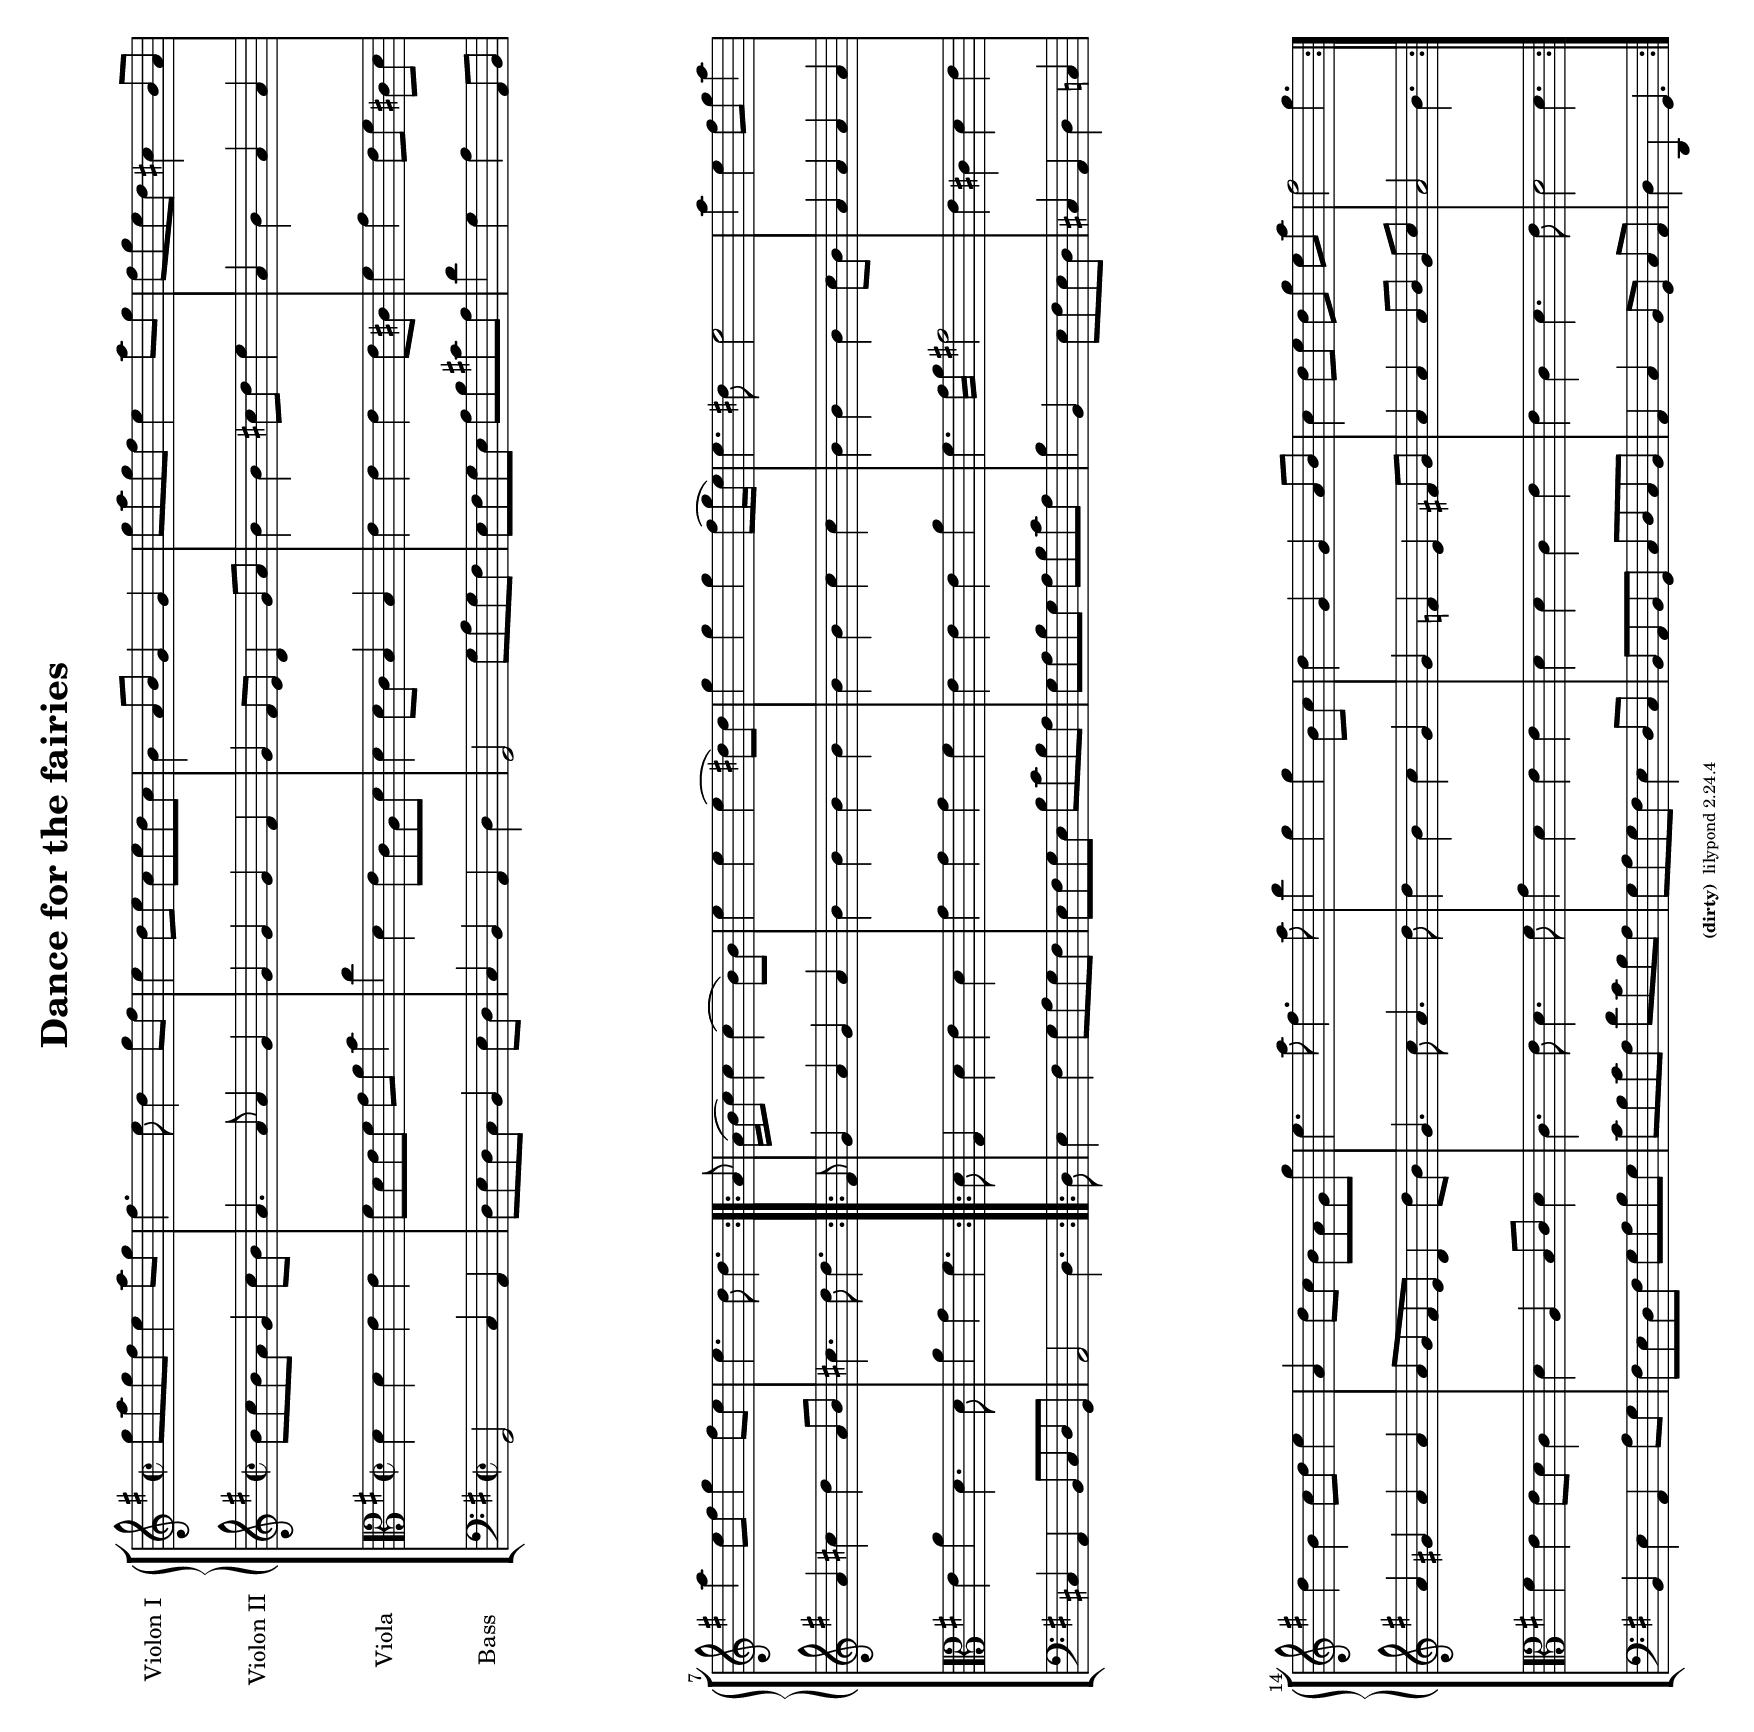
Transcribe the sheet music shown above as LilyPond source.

\version "2.18.2"

\include "../../tagline.ily"

breaks = {}

#(set-global-staff-size 20)

\paper {
  #(set-paper-size "a3" 'landscape)
  print-page-number = ##f
  between-system-padding = #0.1
  between-system-space = #0.1
  ragged-last-bottom = ##f
  ragged-bottom = ##f
  oddFooterMarkup = \gitTagline
  evenFooterMarkup = \gitTagline
  
  first-page-number = 1
  two-sided = ##t
  inner-margin = 1 \cm
  outer-margin = 13.3 \cm
  top-margin = .5 \cm
  bottom-margin = .6 \cm 
}

\version "2.18.2"

\header {
  title = "Dance for the fairies"
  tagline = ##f
}

global = {
  \key g \major
  \time 2/2
}

violinI = \relative c''' {
  \global
  
  \repeat volta 2 {
    g8 a g fis e4 a8 g
    fis4. e8 d4 g8 fis
    e4 d8 e c e d c
    b4 a8 b g4 g
    g'8 a g fis e4 a8 g
    
    fis g e d cis4 b8 a
    a'4 e8 fis g4 fis8 e
    e4. d8 d4.
  }
  \repeat volta 2 {
    a8 a16( b c8) c4 c( b8) b
    e4 e e( dis8) dis
    
    g4 g g fis8( g16 e)
    e4. dis8 e2
    a4 e fis8 g a4
    d,4 b c8 d e4
    a,4 d8 c b a g g'
    
    e4. a8 fis4. a8
    b4 g g b,8 c
    d4 g, g a8 b
    c4 d8 e d[ g] e a
    fis2 g4.
  }
}

violinII = \relative c'' {
  \global
  
  \repeat volta 2 {
    b8 c b a g4 c8 b
    a4. a8 a4 g
    g g g fis
    g fis8 e d4 g8 a
    b4 b cis8 d e4
    
    a, b a a
    a cis d a8 b
    cis4. d8 d4.
  }
  \repeat volta 2 {
    fis,8 g4 a g a
    b b b b
    b b c c
    b b b c8 b
    a4 a a a
    a gis a a
    a8 g fis e d4 d'8 b
    
    g4. c8 a4. d8
    d4 b c g
    g f e fis8 g
    a4 a a8[ b] g c
    a2 b4.
  }
}

viola = \relative c' {
  \global
  
  \repeat volta 2 {
    d4 d e e
    fis8 d e fis g a b4
    c d, e8 c a d
    d4 d8 c b4 b
    e e e e8 cis
    
    fis4 g e8[ fis] cis d
    e4 a d,4. d8
    a'4 g fis4.
  }
  \repeat volta 2 {
    d8 g,4 d' e d
    g g g fis
    
    e e e a
    fis4. g16 a gis2
    e4 cis d e
    fis e e8 d c4
    d a b8 c d4
    
    c4. e8 d4. fis8
    g4 d e e
    d d c e
    e c d4. e8
    d2 d4.
  }
}

bass = \relative c {
  \global
  
  \repeat volta 2 {
    g2 c4 a
    d8 e d c b4 e8 d
    c4 b a d
    g,2 g'8 a g fis
    e fis g e a b cis a
  
    d4 g, a a,8 b
    cis4 a b8 cis d g, 
    a2 d4.
  }
  \repeat volta 2 {
    d8 e4 fis g8 a g fis
    e fis g e b' c b a
    
    g a b g a b c a
    b4 b, e8 fis e d 
    cis4 a d c
    b e a, a'8 g
    fis e d fis g a b g
    
    c b c a d c b a
    g a g fis e4 d8 c 
    b a b g c d c b
    a4 c b8[ g] c a
    d4 d, g4.
  }
}

violinIPart = \new Staff \with {
  instrumentName = "Violon I"
} \violinI

violinIIPart = \new Staff \with {
  instrumentName = "Violon II"
} \violinII

violaPart = \new Staff \with {
  instrumentName = "Viola"
} { \clef alto \viola }

bassPart = \new Staff \with {
  instrumentName = "Bass"
} << { \clef "bass" \bass } \breaks >>

\score {
  \new StaffGroup  
  <<
    \new GrandStaff <<
      \violinIPart
      \violinIIPart
    >>
    \violaPart
    \bassPart
  >>
  \layout { }
}

